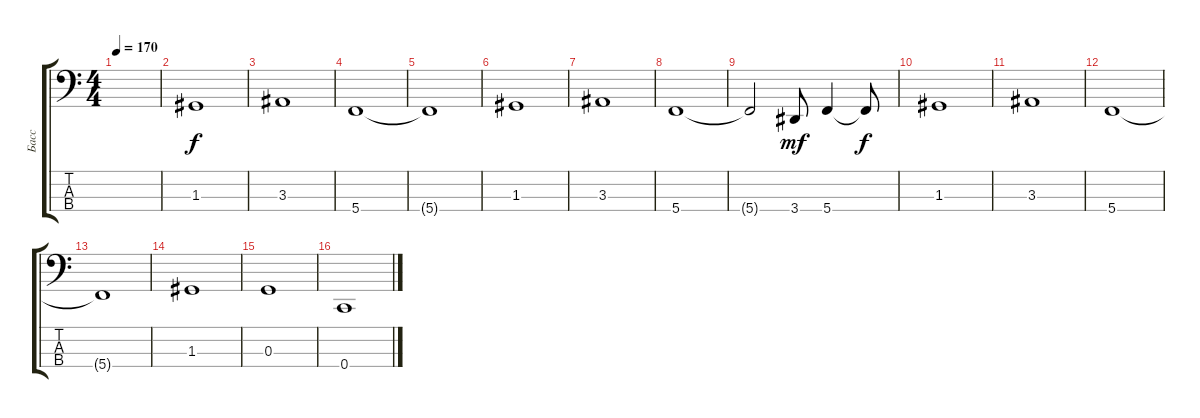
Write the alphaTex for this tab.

\track ("Басс" "Басс") {instrument electricbassfinger}
\staff {score tabs}
\tuning (F2 C2 G1 C1) {hide}
\ts (4 4)
\tempo 170
\clef f4
\ks c
|
1.3.1 |
3.3.1 |
5.4.1 |
5.4{t}.1 |
1.3.1 |
3.3.1 |
5.4.1 |
5.4{t}.2 3.4.8{dy mf} 5.4.4 5.4{t}.8{dy f} |
1.3.1 |
3.3.1 |
5.4.1 |
5.4{t}.1 |
1.3.1 |
0.3.1 |
0.4.1
